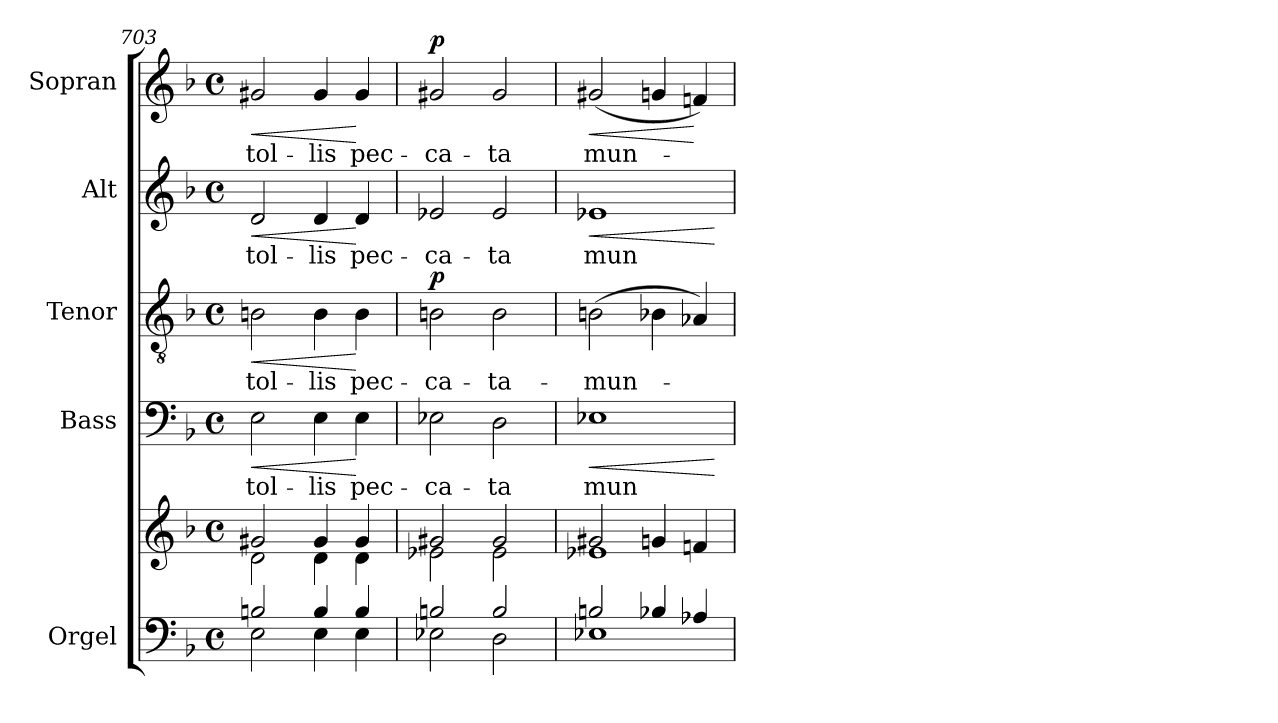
**kern	**kern	**kern	**text	**dynam	**kern	**text	**dynam	**kern	**text	**dynam	**kern	**text	**dynam
*part5	*part5	*part4	*part4	*part4	*part3	*part3	*part3	*part2	*part2	*part2	*part1	*part1	*part1
*staff6	*staff5	*staff4	*staff4	*staff4	*staff3	*staff3	*staff3	*staff2	*staff2	*staff2	*staff1	*staff1	*staff1
*I"Orgel	*	*I"Bass	*	*	*I"Tenor	*	*	*I"Alt	*	*	*I"Sopran	*	*
*I'Org.	*	*I'B.	*	*	*I'T.	*	*	*I'A.	*	*	*I'S.	*	*
*clefF4	*clefG2	*clefF4	*	*	*clefGv2	*	*	*clefG2	*	*	*clefG2	*	*
*k[b-]	*k[b-]	*k[b-]	*	*	*k[b-]	*	*	*k[b-]	*	*	*k[b-]	*	*
*F:	*F:	*F:	*	*	*F:	*	*	*F:	*	*	*F:	*	*
*M4/4	*M4/4	*M4/4	*	*	*M4/4	*	*	*M4/4	*	*	*M4/4	*	*
*met(c)	*met(c)	*met(c)	*	*	*met(c)	*	*	*met(c)	*	*	*met(c)	*	*
=703	=703	=703	=703	=703	=703	=703	=703	=703	=703	=703	=703	=703	=703
*^	*^	*	*	*	*	*	*	*	*	*	*	*	*
!	!	!	!	!	!LO:LY:b	!LO:HP:b	!	!LO:LY:b	!LO:HP:b	!	!LO:LY:b	!LO:HP:b	!	!LO:LY:b	!LO:HP:b
2Bn/	2E\	2g#X/	2d\	2E\	tol-	<	2Bn\	tol-	<	2d/	tol-	<	2g#X/	tol-	<
!	!	!	!	!	!LO:LY:b	!	!	!LO:LY:b	!	!	!LO:LY:b	!	!	!LO:LY:b	!
4B/	4E\	4g#/	4d\	4E\	-lis	.	4B\	-lis	.	4d/	-lis	.	4g#/	-lis	.
!	!	!	!	!	!LO:LY:b	!	!	!LO:LY:b	!	!	!LO:LY:b	!	!	!LO:LY:b	!
4B/	4E\	4g#/	4d\	4E\	pec-	[	4B\	pec-	[	4d/	pec-	[	4g#/	pec-	[
=704	=704	=704	=704	=704	=704	=704	=704	=704	=704	=704	=704	=704	=704	=704	=704
!	!	!	!	!	!LO:LY:b	!	!	!LO:LY:b	!LO:DY:a	!	!LO:LY:b	!	!	!LO:LY:b	!LO:DY:a
2Bn/	2E-X\	2g#X/	2e-X\	2E-X\	-ca-	.	2Bn\	-ca-	p	2e-X/	-ca-	.	2g#X/	-ca-	p
!	!	!	!	!	!LO:LY:b	!	!	!LO:LY:b	!	!	!LO:LY:b	!	!	!LO:LY:b	!
2B/	2D\	2g#/	2e-\	2D\	-ta	.	2B\	-ta-	.	2e-/	-ta	.	2g#/	-ta	.
!!LO:PB:g=z
=705	=705	=705	=705	=705	=705	=705	=705	=705	=705	=705	=705	=705	=705	=705	=705
!	!	!	!	!	!LO:LY:b	!LO:HP:b	!	!LO:LY:b	!	!	!LO:LY:b	!LO:HP:b	!	!LO:LY:b	!LO:HP:b
2Bn/	1E-X	2g#X/	1e-X	1E-X	mun-	<	(>2Bn\	-mun-	.	1e-X	mun-	<	(<2g#X/	mun-	<
4B-X/	.	4gn/	.	.	.	.	4B-X\	.	.	.	.	.	4gn/	.	.
4A-X/	.	4fn/	.	.	.	.	4A-X/)	.	.	.	.	.	4fn/)	.	[
*v	*v	*	*	*	*	*	*	*	*	*	*	*	*	*	*
*	*v	*v	*	*	*	*	*	*	*	*	*	*	*	*
.	.	.	.	[	.	.	.	.	.	[	.	.	.
=	=	=	=	=	=	=	=	=	=	=	=	=	=
*-	*-	*-	*-	*-	*-	*-	*-	*-	*-	*-	*-	*-	*-
